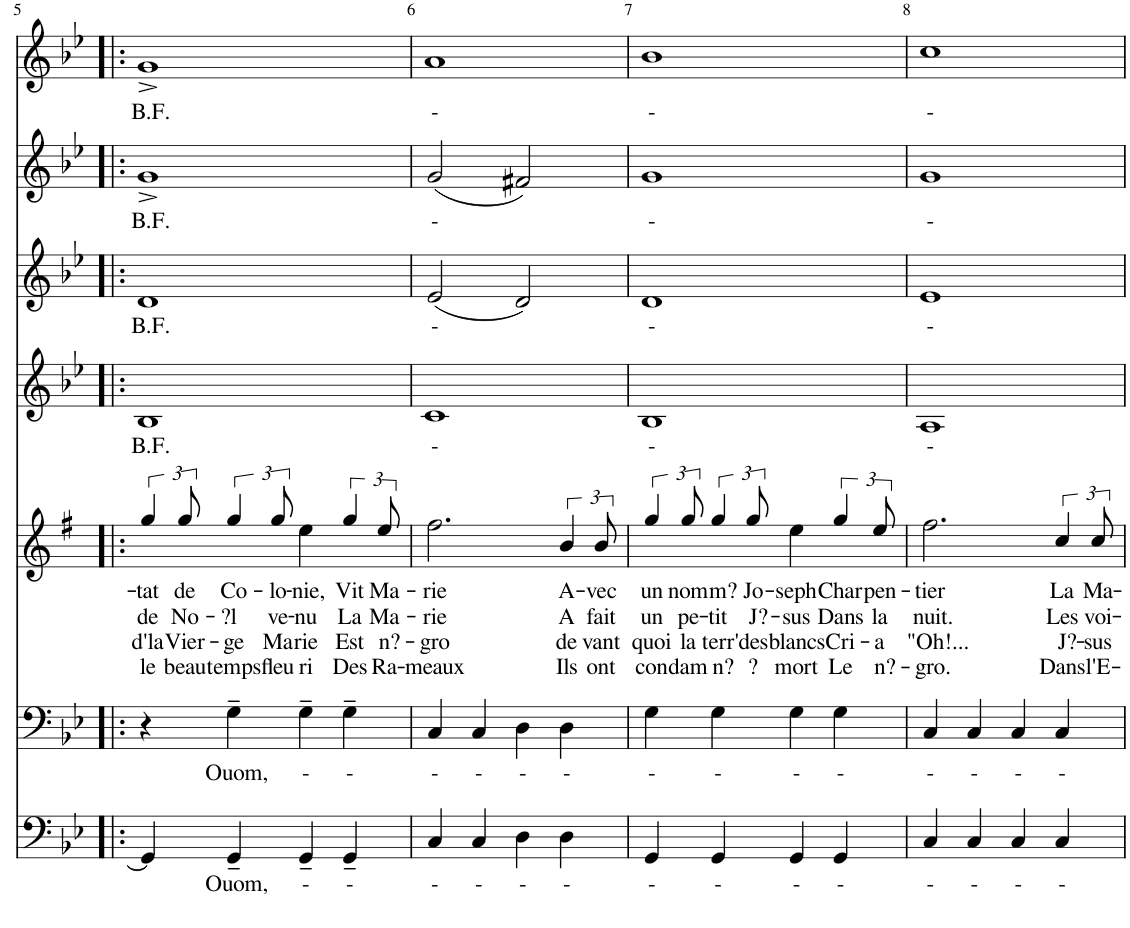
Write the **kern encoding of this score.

**kern	**text	**kern	**text	**kern	**text	**text	**text	**text	**kern	**text	**kern	**text	**kern	**text	**kern	**text
*part7	*part7	*part6	*part6	*part5	*part5	*part5	*part5	*part5	*part4	*part4	*part3	*part3	*part2	*part2	*part1	*part1
*staff7	*staff7	*staff6	*staff6	*staff5	*staff5	*staff5	*staff5	*staff5	*staff4	*staff4	*staff3	*staff3	*staff2	*staff2	*staff1	*staff1
*I"Bas	*	*I"Bar.	*	*I"T.	*	*	*	*	*I"A2.	*	*I"A1.	*	*I"S2.	*	*I"S1.	*
!!LO:PB:g=z
*clefF4	*	*clefF4	*	*clefG2	*	*	*	*	*clefG2	*	*clefG2	*	*clefG2	*	*clefG2	*
*	*	*Trd1c2	*	*Trd1c2	*	*	*	*	*	*	*	*	*	*	*	*
*k[b-e-]	*	*k[b-e-]	*	*k[f#]	*	*	*	*	*k[b-e-]	*	*k[b-e-]	*	*k[b-e-]	*	*k[b-e-]	*
*M4/4	*	*M4/4	*	*M4/4	*	*	*	*	*M4/4	*	*M4/4	*	*M4/4	*	*M4/4	*
*met(c)	*	*met(c)	*	*met(c)	*	*	*	*	*met(c)	*	*met(c)	*	*met(c)	*	*met(c)	*
=5!|:	=5!|:	=5!|:	=5!|:	=5!|:	=5!|:	=5!|:	=5!|:	=5!|:	=5!|:	=5!|:	=5!|:	=5!|:	=5!|:	=5!|:	=5!|:	=5!|:
!	!	!	!	!	!LO:LY:b	!LO:LY:b	!LO:LY:b	!LO:LY:b	!	!LO:LY:b	!	!LO:LY:b	!	!LO:LY:b	!	!LO:LY:b
4GG/]	.	4r	.	6gg/	-tat	de	d'la	le	1B-	B.F.	1d	B.F.	1g^	B.F.	1g^	B.F.
!	!	!	!	!	!LO:LY:b	!LO:LY:b	!LO:LY:b	!LO:LY:b	!	!	!	!	!	!	!	!
.	.	.	.	12gg/	de	No-	Vier-	beau	.	.	.	.	.	.	.	.
!	!LO:LY:b	!	!LO:LY:b	!	!LO:LY:b	!LO:LY:b	!LO:LY:b	!LO:LY:b	!	!	!	!	!	!	!	!
4GG~/	Ouom,	4G~\	Ouom,	6gg/	Co-	-?l	-ge	temps	.	.	.	.	.	.	.	.
!	!	!	!	!	!LO:LY:b	!LO:LY:b	!LO:LY:b	!LO:LY:b	!	!	!	!	!	!	!	!
.	.	.	.	12gg/	-lo-	ve-	Ma-	fleu-	.	.	.	.	.	.	.	.
!	!LO:LY:b	!	!LO:LY:b	!	!LO:LY:b	!LO:LY:b	!LO:LY:b	!LO:LY:b	!	!	!	!	!	!	!	!
4GG~/	-	4G~\	-	4ee\	-nie,	-nu	-rie	-ri	.	.	.	.	.	.	.	.
!	!LO:LY:b	!	!LO:LY:b	!	!LO:LY:b	!LO:LY:b	!LO:LY:b	!LO:LY:b	!	!	!	!	!	!	!	!
4GG~/	-	4G~\	-	6gg/	Vit	La	Est	Des	.	.	.	.	.	.	.	.
!	!	!	!	!	!LO:LY:b	!LO:LY:b	!LO:LY:b	!LO:LY:b	!	!	!	!	!	!	!	!
.	.	.	.	12ee/	Ma-	Ma-	n?-	Ra-	.	.	.	.	.	.	.	.
=6	=6	=6	=6	=6	=6	=6	=6	=6	=6	=6	=6	=6	=6	=6	=6	=6
!	!LO:LY:b	!	!LO:LY:b	!	!LO:LY:b	!LO:LY:b	!LO:LY:b	!LO:LY:b	!	!LO:LY:b	!	!LO:LY:b	!	!LO:LY:b	!	!LO:LY:b
4C/	-	4C/	-	2.ff#\	-rie	-rie	-gro	-meaux	1c	-	(2e-/	-	(2g/	-	1a	-
!	!LO:LY:b	!	!LO:LY:b	!	!	!	!	!	!	!	!	!	!	!	!	!
4C/	-	4C/	-	.	.	.	.	.	.	.	.	.	.	.	.	.
!	!LO:LY:b	!	!LO:LY:b	!	!	!	!	!	!	!	!	!	!	!	!	!
4D\	-	4D\	-	.	.	.	.	.	.	.	2d/)	.	2f#X/)	.	.	.
!	!LO:LY:b	!	!LO:LY:b	!	!LO:LY:b	!LO:LY:b	!LO:LY:b	!LO:LY:b	!	!	!	!	!	!	!	!
4D\	-	4D\	-	6b/	A-	A	de-	Ils	.	.	.	.	.	.	.	.
!	!	!	!	!	!LO:LY:b	!LO:LY:b	!LO:LY:b	!LO:LY:b	!	!	!	!	!	!	!	!
.	.	.	.	12b/	-vec	fait	-vant	ont	.	.	.	.	.	.	.	.
=7	=7	=7	=7	=7	=7	=7	=7	=7	=7	=7	=7	=7	=7	=7	=7	=7
!	!LO:LY:b	!	!LO:LY:b	!	!LO:LY:b	!LO:LY:b	!LO:LY:b	!LO:LY:b	!	!LO:LY:b	!	!LO:LY:b	!	!LO:LY:b	!	!LO:LY:b
4GG/	-	4G\	-	6gg/	un	un	quoi	con-	1B-	-	1d	-	1g	-	1b-	-
!	!	!	!	!	!LO:LY:b	!LO:LY:b	!LO:LY:b	!LO:LY:b	!	!	!	!	!	!	!	!
.	.	.	.	12gg/	nom-	pe-	la	-dam-	.	.	.	.	.	.	.	.
!	!LO:LY:b	!	!LO:LY:b	!	!LO:LY:b	!LO:LY:b	!LO:LY:b	!LO:LY:b	!	!	!	!	!	!	!	!
4GG/	-	4G\	-	6gg/	-m?	-tit	terr'	-n?	.	.	.	.	.	.	.	.
!	!	!	!	!	!LO:LY:b	!LO:LY:b	!LO:LY:b	!LO:LY:b	!	!	!	!	!	!	!	!
.	.	.	.	12gg/	Jo-	J?-	des	?	.	.	.	.	.	.	.	.
!	!LO:LY:b	!	!LO:LY:b	!	!LO:LY:b	!LO:LY:b	!LO:LY:b	!LO:LY:b	!	!	!	!	!	!	!	!
4GG/	-	4G\	-	4ee\	-seph	-sus	blancs	mort	.	.	.	.	.	.	.	.
!	!LO:LY:b	!	!LO:LY:b	!	!LO:LY:b	!LO:LY:b	!LO:LY:b	!LO:LY:b	!	!	!	!	!	!	!	!
4GG/	-	4G\	-	6gg/	Char-	Dans	Cri-	Le	.	.	.	.	.	.	.	.
!	!	!	!	!	!LO:LY:b	!LO:LY:b	!LO:LY:b	!LO:LY:b	!	!	!	!	!	!	!	!
.	.	.	.	12ee/	-pen-	la	-a	n?-	.	.	.	.	.	.	.	.
=8	=8	=8	=8	=8	=8	=8	=8	=8	=8	=8	=8	=8	=8	=8	=8	=8
!	!LO:LY:b	!	!LO:LY:b	!	!LO:LY:b	!LO:LY:b	!LO:LY:b	!LO:LY:b	!	!LO:LY:b	!	!LO:LY:b	!	!LO:LY:b	!	!LO:LY:b
4C/	-	4C/	-	2.ff#\	-tier	nuit.	"Oh!...	-gro.	1A	-	1e-	-	1g	-	1cc	-
!	!LO:LY:b	!	!LO:LY:b	!	!	!	!	!	!	!	!	!	!	!	!	!
4C/	-	4C/	-	.	.	.	.	.	.	.	.	.	.	.	.	.
!	!LO:LY:b	!	!LO:LY:b	!	!	!	!	!	!	!	!	!	!	!	!	!
4C/	-	4C/	-	.	.	.	.	.	.	.	.	.	.	.	.	.
!	!LO:LY:b	!	!LO:LY:b	!	!LO:LY:b	!LO:LY:b	!LO:LY:b	!LO:LY:b	!	!	!	!	!	!	!	!
4C/	-	4C/	-	6cc/	La	Les	J?-	Dans	.	.	.	.	.	.	.	.
!	!	!	!	!	!LO:LY:b	!LO:LY:b	!LO:LY:b	!LO:LY:b	!	!	!	!	!	!	!	!
.	.	.	.	12cc/	Ma-	voi-	-sus	l'E-	.	.	.	.	.	.	.	.
=	=	=	=	=	=	=	=	=	=	=	=	=	=	=	=	=
*-	*-	*-	*-	*-	*-	*-	*-	*-	*-	*-	*-	*-	*-	*-	*-	*-
